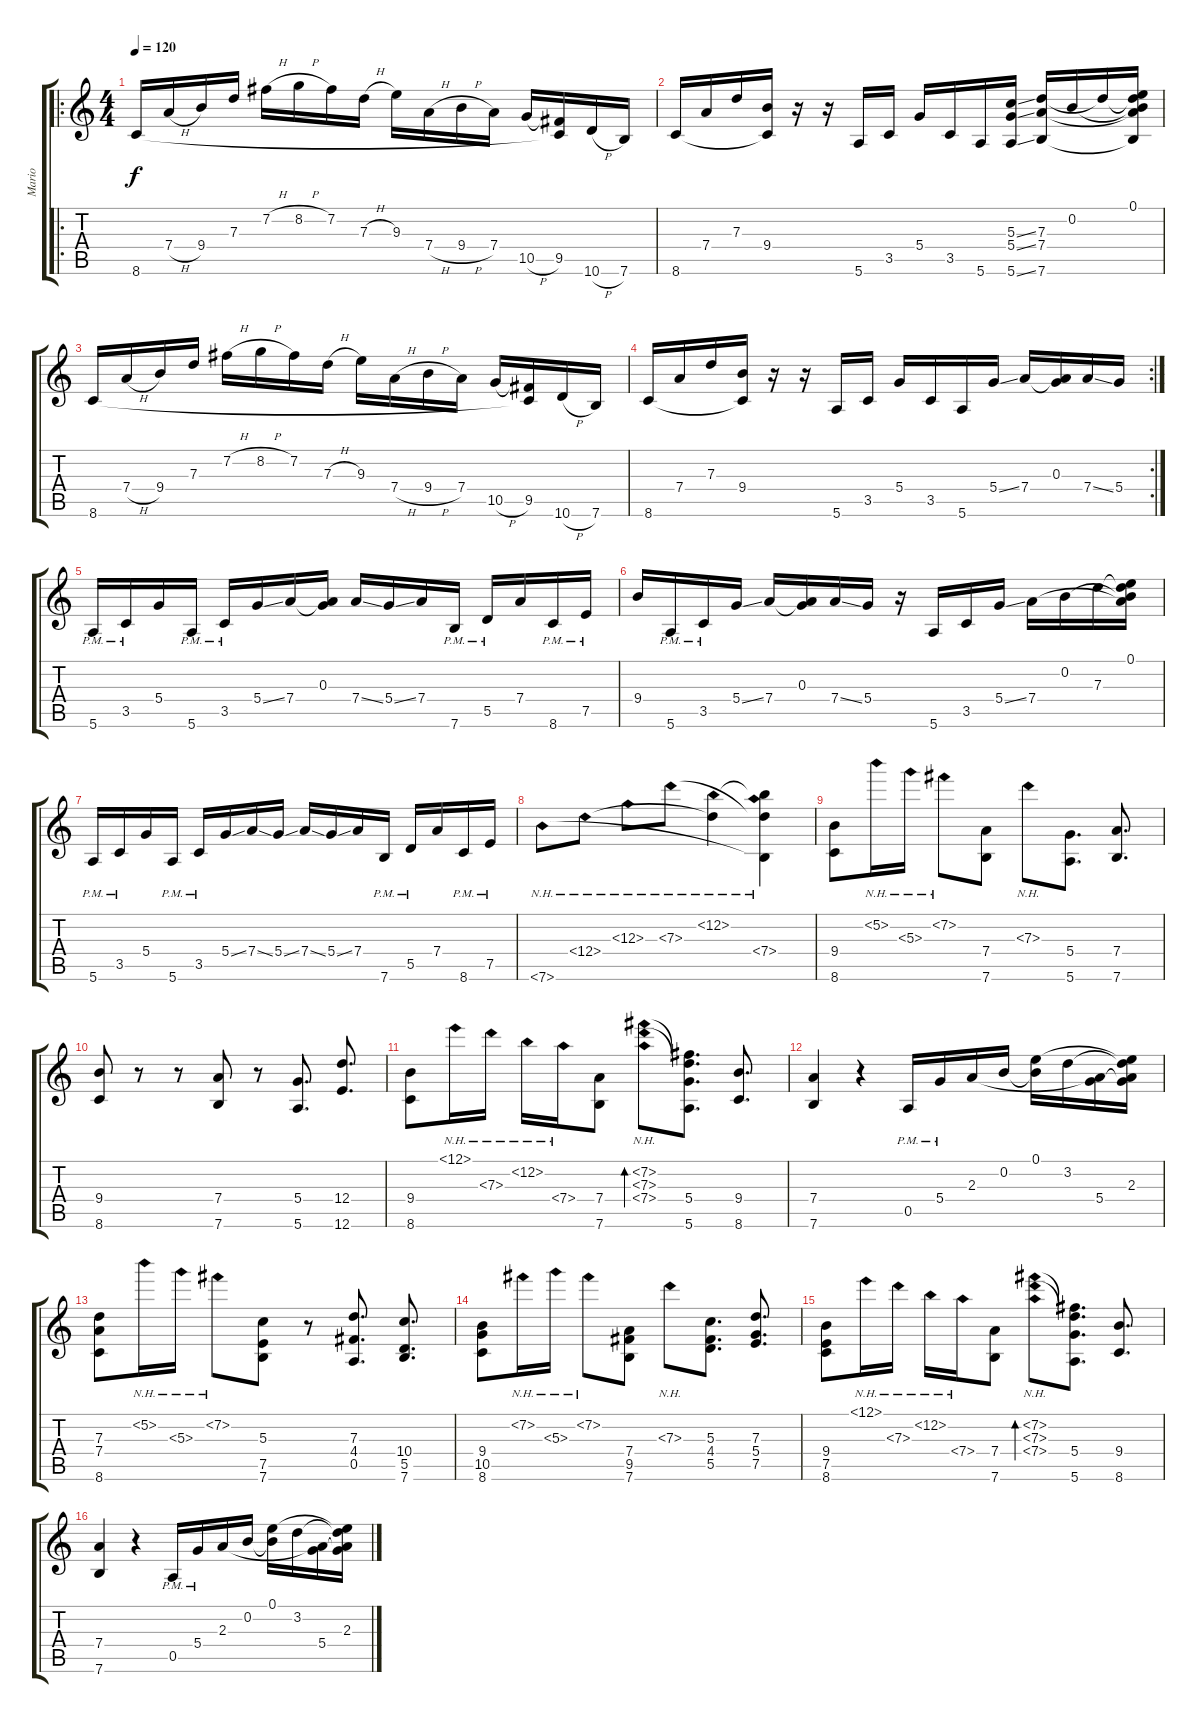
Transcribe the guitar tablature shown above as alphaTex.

\track ("Mario" "Mario") {instrument overdrivenguitar}
\staff {score tabs}
\tuning (E4 B3 G3 D3 A2 E2) {hide}
\ro
\ts (4 4)
\tempo 120
\clef g2
\ks c
8.6.16{dy f} 7.4{h}.16 9.4.16 7.3.16 7.2{h}.16 8.2{h}.16 7.2.16 7.3{h}.16 9.3.16 7.4{h}.16 9.4{h}.16 7.4.16 10.5{h}.16 (9.5 8.6{t}).16 10.6{h}.16 7.6.16 |
8.6.16 7.4.16 7.3.16 (9.4 8.6{t}).16 r.16 r.16 5.6.16 3.5.16 5.4.16 3.5.16 5.6.16 (5.3{ss} 5.4{ss} 5.6{ss}).16 (7.3 7.4 7.6).16 0.2.16 7.3{t}.16 (0.1 0.2{t} 7.3{t} 7.4{t} 7.6{t}).16 |
8.6.16 7.4{h}.16 9.4.16 7.3.16 7.2{h}.16 8.2{h}.16 7.2.16 7.3{h}.16 9.3.16 7.4{h}.16 9.4{h}.16 7.4.16 10.5{h}.16 (9.5 8.6{t}).16 10.6{h}.16 7.6.16 |
\rc 2
8.6.16 7.4.16 7.3.16 (9.4 8.6{t}).16 r.16 r.16 5.6.16 3.5.16 5.4.16 3.5.16 5.6.16 5.4{ss}.16 7.4.16 (0.3 7.4{t}).16 7.4{ss}.16 5.4.16 |
5.6{pm}.16 3.5{pm}.16 5.4.16 5.6{pm}.16 3.5{pm}.16 5.4{ss}.16 7.4.16 (0.3 7.4{t}).16 7.4{ss}.16 5.4{ss}.16 7.4.16 7.6{pm}.16 5.5{pm}.16 7.4.16 8.6{pm}.16 7.5{pm}.16 |
9.4.16 5.6{pm}.16 3.5{pm}.16 5.4{ss}.16 7.4.16 (0.3 7.4{t}).16 7.4{ss}.16 5.4.16 r.16 5.6.16 3.5.16 5.4{ss}.16 7.4.16 0.2.16 7.3.16 (0.1 0.2{t} 7.3{t} 7.4{t}).16 |
5.6{pm}.16 3.5{pm}.16 5.4.16 5.6{pm}.16 3.5{pm}.16 5.4{ss}.16 7.4{ss}.16 5.4{ss}.16 7.4{ss}.16 5.4{ss}.16 7.4.16 7.6{pm}.16 5.5{pm}.16 7.4.16 8.6{pm}.16 7.5{pm}.16 |
7.6{nh}.8 12.4{nh}.8 12.3{nh}.8 7.3{nh}.8 (12.2{nh} 12.4{t}).4 (12.2{t} 7.3{t} 7.4{nh} 7.6{t}).4 |
(9.4 8.6).8 5.2{nh}.16 5.3{nh}.16 7.2{nh}.8 (7.4 7.6).8 7.3{nh}.8 (5.4 5.6).8{d} (7.4 7.6).8{d} |
(9.4 8.6).8 r.8 r.8 (7.4 7.6).8 r.8 (5.4 5.6).8{d} (12.4 12.6).8{d} |
(9.4 8.6).8 12.1{nh}.16 7.3{nh}.16 12.2{nh}.16 7.4{nh}.16 (7.4 7.6).8 (7.2{nh} 7.3{nh} 7.4{nh}).8{bd 480} (7.2{t} 7.3{t} 5.4 5.6).8{d} (9.4 8.6).8{d} |
(7.4 7.6).4 r.4 0.5{pm}.16 5.4{pm}.16 2.3.16 0.2.16 (0.1 0.2{t}).16 3.2.16 (2.3{t} 5.4).16 (0.1{t} 3.2{t} 2.3 5.4{t}).16 |
(7.3 7.4 8.6).8 5.2{nh}.16 5.3{nh}.16 7.2{nh}.8 (5.3 7.5 7.6).8 r.8 (7.3 4.4 0.5).8{d} (10.4 5.5 7.6).8{d} |
(9.4 10.5 8.6).8 7.2{nh}.16 5.3{nh}.16 7.2{nh}.8 (7.4 9.5 7.6).8 7.3{nh}.8 (5.3 4.4 5.5).8{d} (7.3 5.4 7.5).8{d} |
(9.4 7.5 8.6).8 12.1{nh}.16 7.3{nh}.16 12.2{nh}.16 7.4{nh}.16 (7.4 7.6).8 (7.2{nh} 7.3{nh} 7.4{nh}).8{bd 480} (7.2{t} 7.3{t} 5.4 5.6).8{d} (9.4 8.6).8{d} |
(7.4 7.6).4 r.4 0.5{pm}.16 5.4{pm}.16 2.3.16 0.2.16 (0.1 0.2{t}).16 3.2.16 (2.3{t} 5.4).16 (0.1{t} 3.2{t} 2.3 5.4{t}).16
